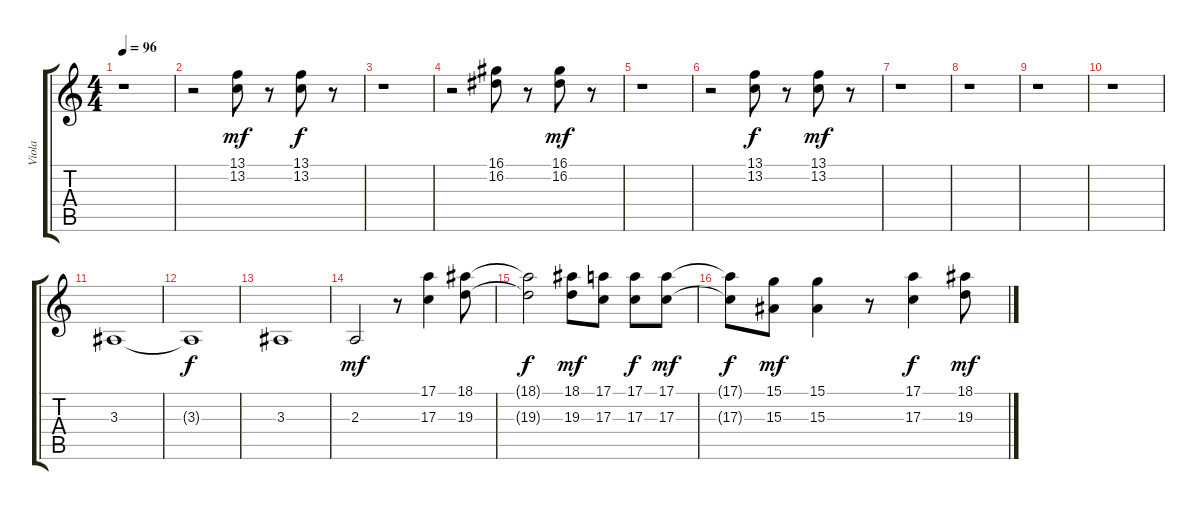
\track ("Viola" "Viola") {instrument viola}
\staff {score tabs}
\tuning (E4 B3 G3 D3 A2 E2) {hide}
\ts (4 4)
\tempo 96
\clef g2
\ks c
r.1{dy mf} |
r.2 (13.1 13.2).8 r.8 (13.1 13.2).8{dy f} r.8 |
r.1 |
r.2 (16.1 16.2).8 r.8 (16.1 16.2).8{dy mf} r.8 |
r.1 |
r.2 (13.1 13.2).8{dy f} r.8 (13.1 13.2).8{dy mf} r.8 |
r.1 |
r.1 |
r.1 |
r.1 |
3.3.1 |
3.3{t}.1{dy f} |
3.3.1 |
2.3.2{dy mf} r.8 (17.1 17.3).4 (18.1 19.3).8 |
(18.1{t} 19.3{t}).2{dy f} (18.1 19.3).8{dy mf} (17.1 17.3).8 (17.1 17.3).8{dy f} (17.1 17.3).8{dy mf} |
(17.1{t} 17.3{t}).8{dy f} (15.1 15.3).8{dy mf} (15.1 15.3).4 r.8 (17.1 17.3).4{dy f} (18.1 19.3).8{dy mf}
